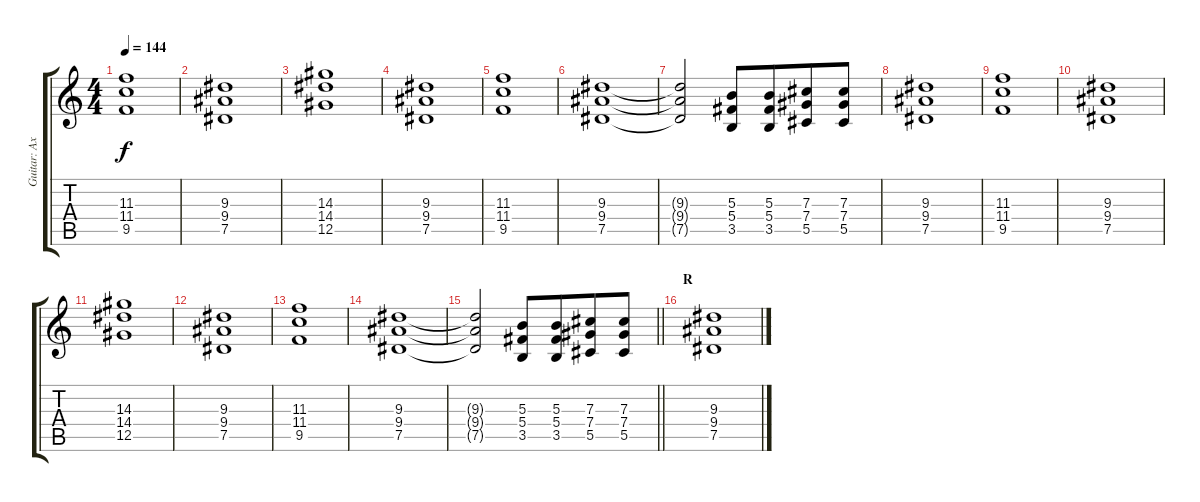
\track ("Guitar: Axel" "Guitar: Ax") {instrument electricguitarjazz}
\staff {score tabs}
\tuning (Eb4 Bb3 Gb3 Db3 Ab2 Eb2) {hide}
\ts (4 4)
\tempo 144
\clef g2
\ks c
(11.3 11.4 9.5).1{dy f} |
(9.3 9.4 7.5).1 |
(14.3 14.4 12.5).1 |
(9.3 9.4 7.5).1 |
(11.3 11.4 9.5).1 |
(9.3 9.4 7.5).1 |
(9.3{t} 9.4{t} 7.5{t}).2 (5.3 5.4 3.5).8 (5.3 5.4 3.5).8{beam merge} (7.3 7.4 5.5).8 (7.3 7.4 5.5).8 |
(9.3 9.4 7.5).1 |
(11.3 11.4 9.5).1 |
(9.3 9.4 7.5).1 |
(14.3 14.4 12.5).1 |
(9.3 9.4 7.5).1 |
(11.3 11.4 9.5).1 |
(9.3 9.4 7.5).1 |
\barLineRight lightlight
(9.3{t} 9.4{t} 7.5{t}).2 (5.3 5.4 3.5).8 (5.3 5.4 3.5).8{beam merge} (7.3 7.4 5.5).8 (7.3 7.4 5.5).8 |
\section ("" "R")
(9.3 9.4 7.5).1
